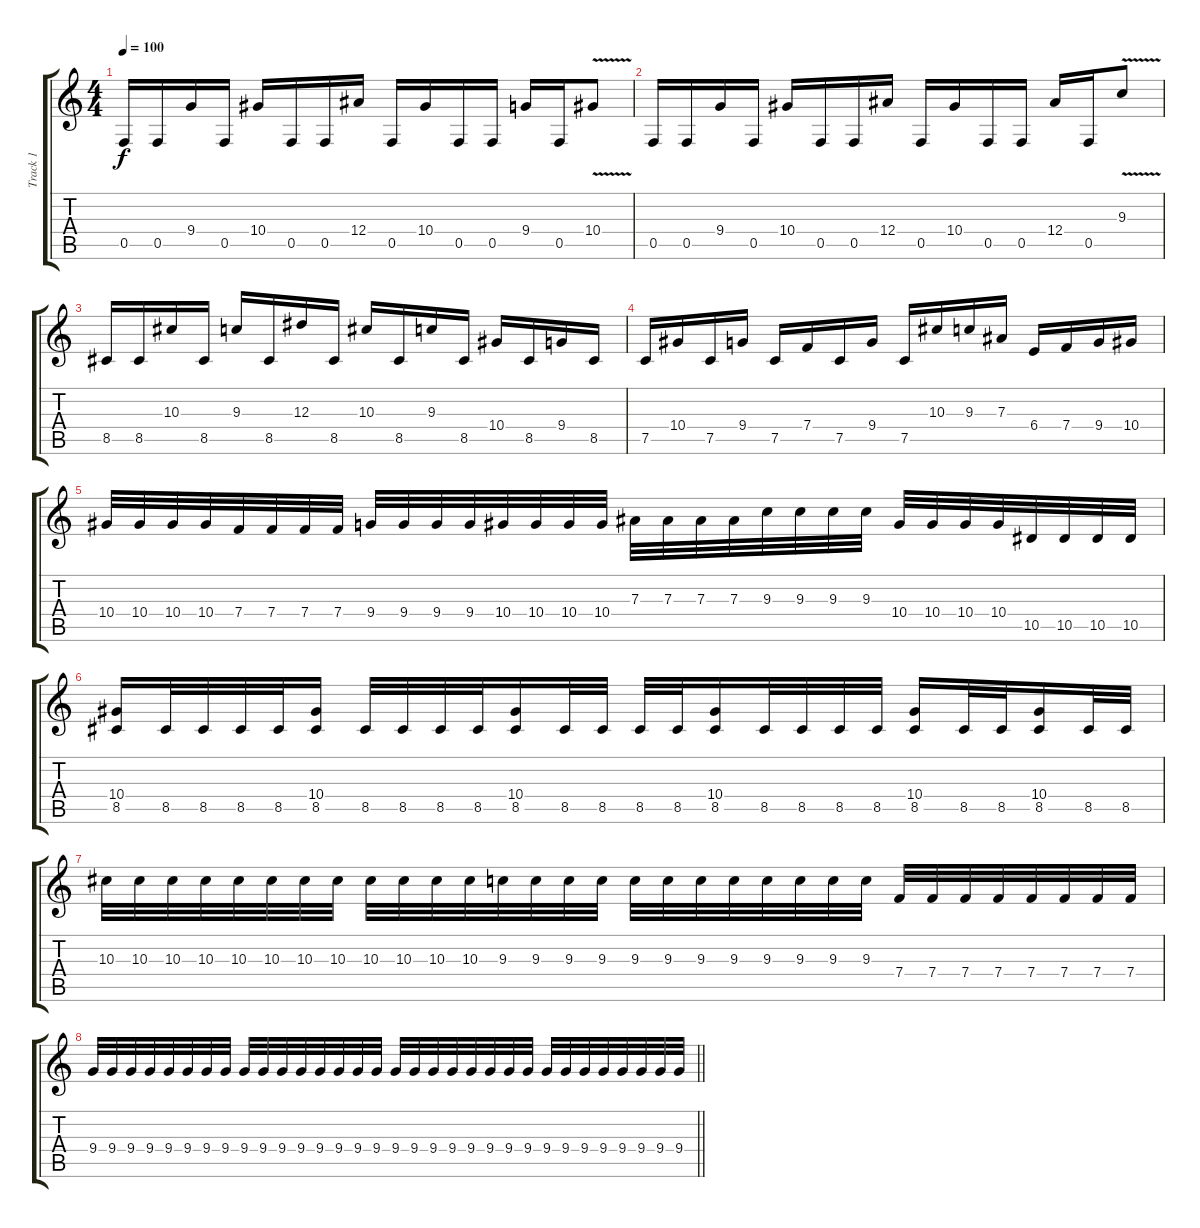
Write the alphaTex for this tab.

\track ("Track 1" "Track 1") {instrument overdrivenguitar}
\staff {score tabs}
\tuning (C4 G3 Eb3 Bb2 F2 C2) {hide}
\ts (4 4)
\tempo 100
\clef g2
\ks c
0.5.16{dy f} 0.5.16 9.4.16 0.5.16 10.4.16 0.5.16 0.5.16 12.4.16 0.5.16 10.4.16 0.5.16 0.5.16 9.4.16 0.5.16 10.4{v}.8 |
0.5.16 0.5.16 9.4.16 0.5.16 10.4.16 0.5.16 0.5.16 12.4.16 0.5.16 10.4.16 0.5.16 0.5.16 12.4.16 0.5.16 9.3{v}.8 |
8.5.16 8.5.16 10.3.16 8.5.16 9.3.16 8.5.16 12.3.16 8.5.16 10.3.16 8.5.16 9.3.16 8.5.16 10.4.16 8.5.16 9.4.16 8.5.16 |
7.5.16 10.4.16 7.5.16 9.4.16 7.5.16 7.4.16 7.5.16 9.4.16 7.5.16 10.3.16 9.3.16 7.3.16 6.4.16 7.4.16 9.4.16 10.4.16 |
10.4.32 10.4.32 10.4.32 10.4.32 7.4.32 7.4.32 7.4.32 7.4.32 9.4.32 9.4.32 9.4.32 9.4.32 10.4.32 10.4.32 10.4.32 10.4.32 7.3.32 7.3.32 7.3.32 7.3.32 9.3.32 9.3.32 9.3.32 9.3.32 10.4.32 10.4.32 10.4.32 10.4.32 10.5.32 10.5.32 10.5.32 10.5.32 |
(10.4 8.5).16 8.5.32 8.5.32 8.5.32 8.5.32 (10.4 8.5).16 8.5.32 8.5.32 8.5.32 8.5.32 (10.4 8.5).16 8.5.32 8.5.32 8.5.32 8.5.32 (10.4 8.5).16 8.5.32 8.5.32 8.5.32 8.5.32 (10.4 8.5).16 8.5.32 8.5.32 (10.4 8.5).16 8.5.32 8.5.32 |
10.3.32 10.3.32 10.3.32 10.3.32 10.3.32 10.3.32 10.3.32 10.3.32 10.3.32 10.3.32 10.3.32 10.3.32 9.3.32 9.3.32 9.3.32 9.3.32 9.3.32 9.3.32 9.3.32 9.3.32 9.3.32 9.3.32 9.3.32 9.3.32 7.4.32 7.4.32 7.4.32 7.4.32 7.4.32 7.4.32 7.4.32 7.4.32 |
\barLineRight lightlight
9.4.32 9.4.32 9.4.32 9.4.32 9.4.32 9.4.32 9.4.32 9.4.32 9.4.32 9.4.32 9.4.32 9.4.32 9.4.32 9.4.32 9.4.32 9.4.32 9.4.32 9.4.32 9.4.32 9.4.32 9.4.32 9.4.32 9.4.32 9.4.32 9.4.32 9.4.32 9.4.32 9.4.32 9.4.32 9.4.32 9.4.32 9.4.32
